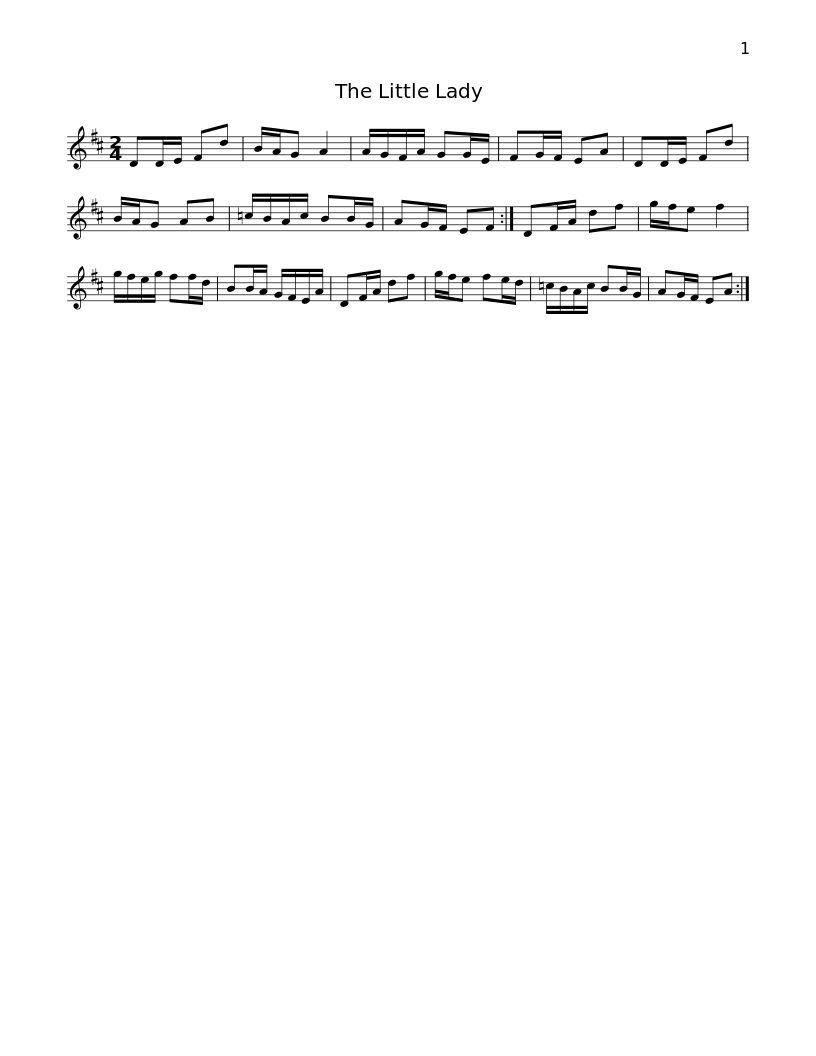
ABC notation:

X:1
L:1/8
M:2/4
I:linebreak $
K:D
V:1 treble
V:1
 DD/E/ Fd | B/A/G A2 | A/G/F/A/ GG/E/ | FG/F/ EA | DD/E/ Fd | %5
 B/A/G AB | =c/B/A/c/ BB/G/ | AG/F/ EF :|$ DF/A/ df | g/f/e f2 | %10
 g/f/e/g/ ff/d/ | BB/A/ G/F/E/A/ | DF/A/ df | g/f/e fe/d/ | =c/B/A/c/ BB/G/ | %15
 AG/F/ EA :| %16
